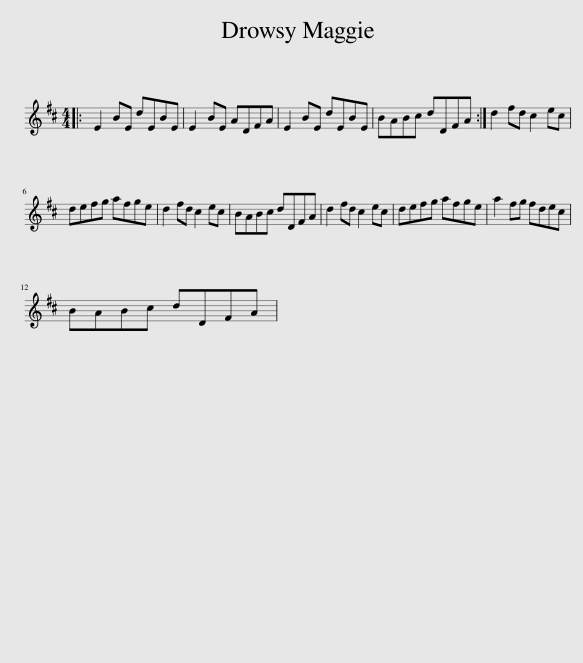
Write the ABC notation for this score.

X:1
L:1/8
M:4/4
I:linebreak $
K:D
V:1 treble
V:1
|: E2 BE dEBE | E2 BE ADFA | E2 BE dEBE | BABc dDFA :| d2 fd c2 ec |$ %5
 defg afge | d2 fd c2 ec | BABc dDFA | d2 fd c2 ec | defg afge | %10
 a2 fg fdec |$ BABc dDFA | %12
